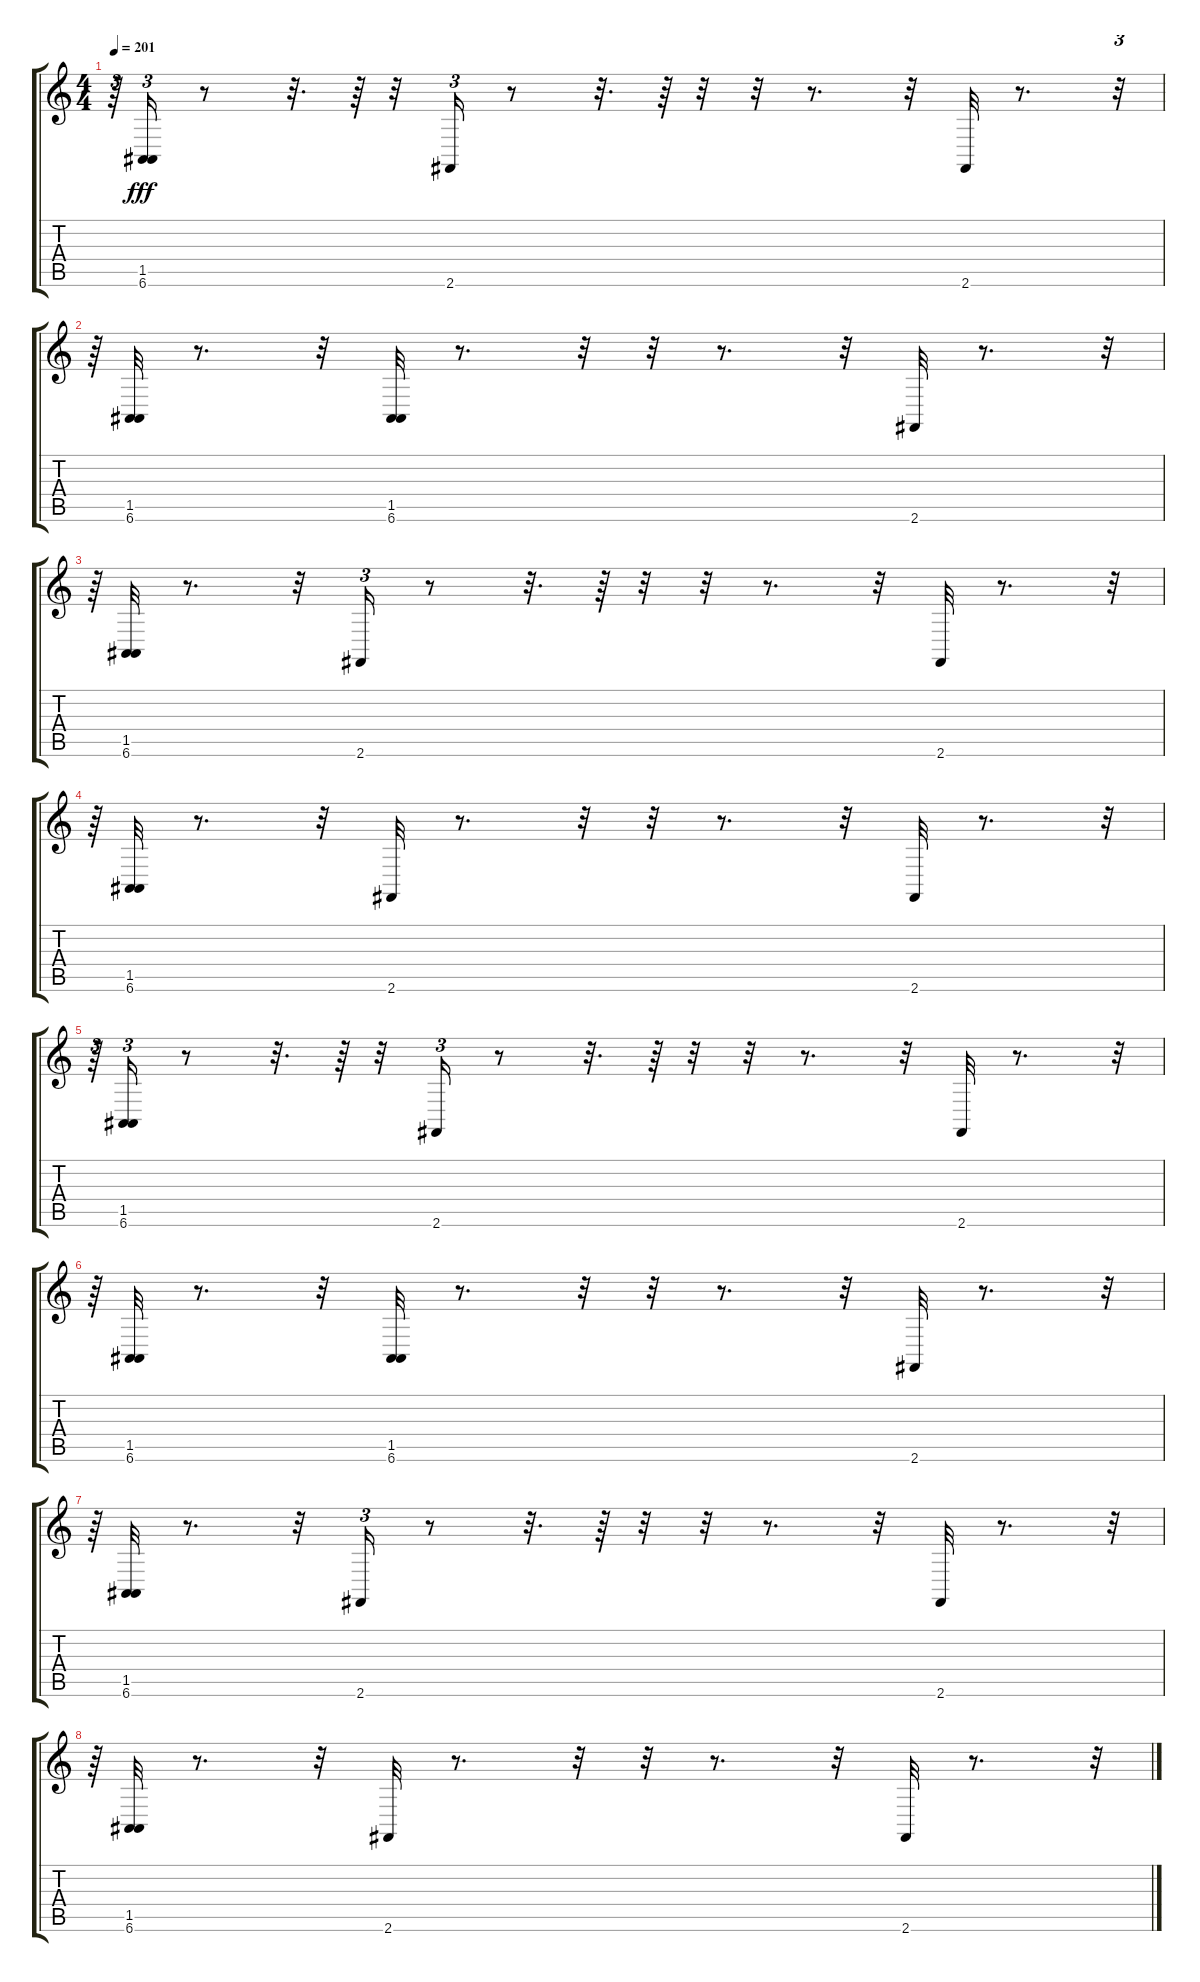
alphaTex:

\track "" {instrument acousticgrandpiano}
\staff {score tabs}
\tuning (E4 B3 G3 D3 A2 E2) {hide}
\ts (4 4)
\tempo 201
\clef g2
\ks c
r.64{tu (3 2) dy fff} (1.5 6.6).16{tu (3 2)} r.8 r.32{d} r.64 r.32 2.6.16{tu (3 2)} r.8 r.32{d} r.64 r.32 r.32 r.8{d} r.32 2.6.32 r.8{d} r.32{tu (3 2)} |
r.64{tu (3 2)} (1.5 6.6).32 r.8{d} r.32 (1.5 6.6).32 r.8{d} r.32 r.32 r.8{d} r.32 2.6.32 r.8{d} r.32{tu (3 2)} |
r.64{tu (3 2)} (1.5 6.6).32 r.8{d} r.32 2.6.16{tu (3 2)} r.8 r.32{d} r.64 r.32 r.32 r.8{d} r.32 2.6.32 r.8{d} r.32{tu (3 2)} |
r.64{tu (3 2)} (1.5 6.6).32 r.8{d} r.32 2.6.32 r.8{d} r.32 r.32 r.8{d} r.32 2.6.32 r.8{d} r.32{tu (3 2)} |
r.64{tu (3 2)} (1.5 6.6).16{tu (3 2)} r.8 r.32{d} r.64 r.32 2.6.16{tu (3 2)} r.8 r.32{d} r.64 r.32 r.32 r.8{d} r.32 2.6.32 r.8{d} r.32{tu (3 2)} |
r.64{tu (3 2)} (1.5 6.6).32 r.8{d} r.32 (1.5 6.6).32 r.8{d} r.32 r.32 r.8{d} r.32 2.6.32 r.8{d} r.32{tu (3 2)} |
r.64{tu (3 2)} (1.5 6.6).32 r.8{d} r.32 2.6.16{tu (3 2)} r.8 r.32{d} r.64 r.32 r.32 r.8{d} r.32 2.6.32 r.8{d} r.32{tu (3 2)} |
r.64{tu (3 2)} (1.5 6.6).32 r.8{d} r.32 2.6.32 r.8{d} r.32 r.32 r.8{d} r.32 2.6.32 r.8{d} r.32{tu (3 2)}
